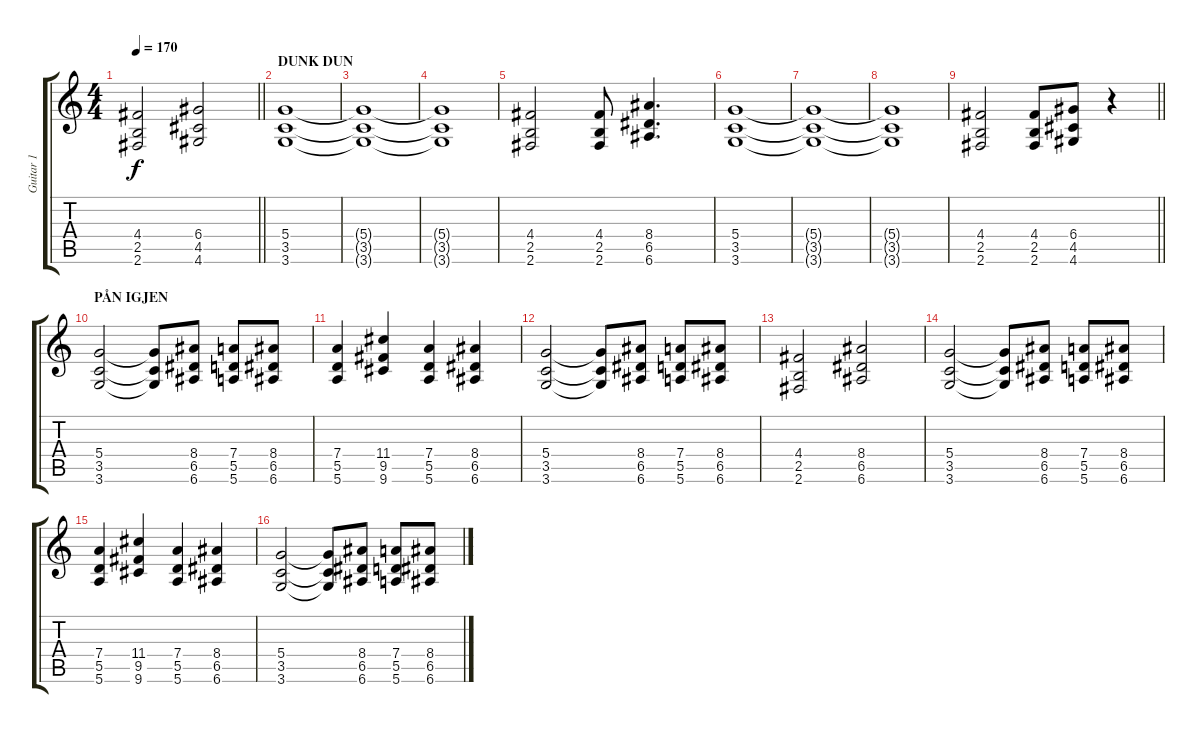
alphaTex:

\track ("Guitar 1" "Guitar 1") {instrument distortionguitar}
\staff {score tabs}
\tuning (E4 B3 G3 D3 A2 E2) {hide}
\ts (4 4)
\tempo 170
\clef g2
\barLineRight lightlight
\ks c
(4.4 2.5 2.6).2{dy f} (6.4 4.5 4.6).2 |
\section ("" "DUNK DUN")
(5.4 3.5 3.6).1 |
(5.4{t} 3.5{t} 3.6{t}).1 |
(5.4{t} 3.5{t} 3.6{t}).1 |
(4.4 2.5 2.6).2 (4.4 2.5 2.6).8 (8.4 6.5 6.6).4{d} |
(5.4 3.5 3.6).1 |
(5.4{t} 3.5{t} 3.6{t}).1 |
(5.4{t} 3.5{t} 3.6{t}).1 |
\barLineRight lightlight
(4.4 2.5 2.6).2 (4.4 2.5 2.6).8 (6.4 4.5 4.6).8 r.4 |
\section ("" "PÅN IGJEN")
(5.4 3.5 3.6).2 (5.4{t} 3.5{t} 3.6{t}).8 (8.4 6.5 6.6).8 (7.4 5.5 5.6).8 (8.4 6.5 6.6).8 |
(7.4 5.5 5.6).4 (11.4 9.5 9.6).4 (7.4 5.5 5.6).4 (8.4 6.5 6.6).4 |
(5.4 3.5 3.6).2 (5.4{t} 3.5{t} 3.6{t}).8 (8.4 6.5 6.6).8 (7.4 5.5 5.6).8 (8.4 6.5 6.6).8 |
(4.4 2.5 2.6).2 (8.4 6.5 6.6).2 |
(5.4 3.5 3.6).2 (5.4{t} 3.5{t} 3.6{t}).8 (8.4 6.5 6.6).8 (7.4 5.5 5.6).8 (8.4 6.5 6.6).8 |
(7.4 5.5 5.6).4 (11.4 9.5 9.6).4 (7.4 5.5 5.6).4 (8.4 6.5 6.6).4 |
(5.4 3.5 3.6).2 (5.4{t} 3.5{t} 3.6{t}).8 (8.4 6.5 6.6).8 (7.4 5.5 5.6).8 (8.4 6.5 6.6).8
